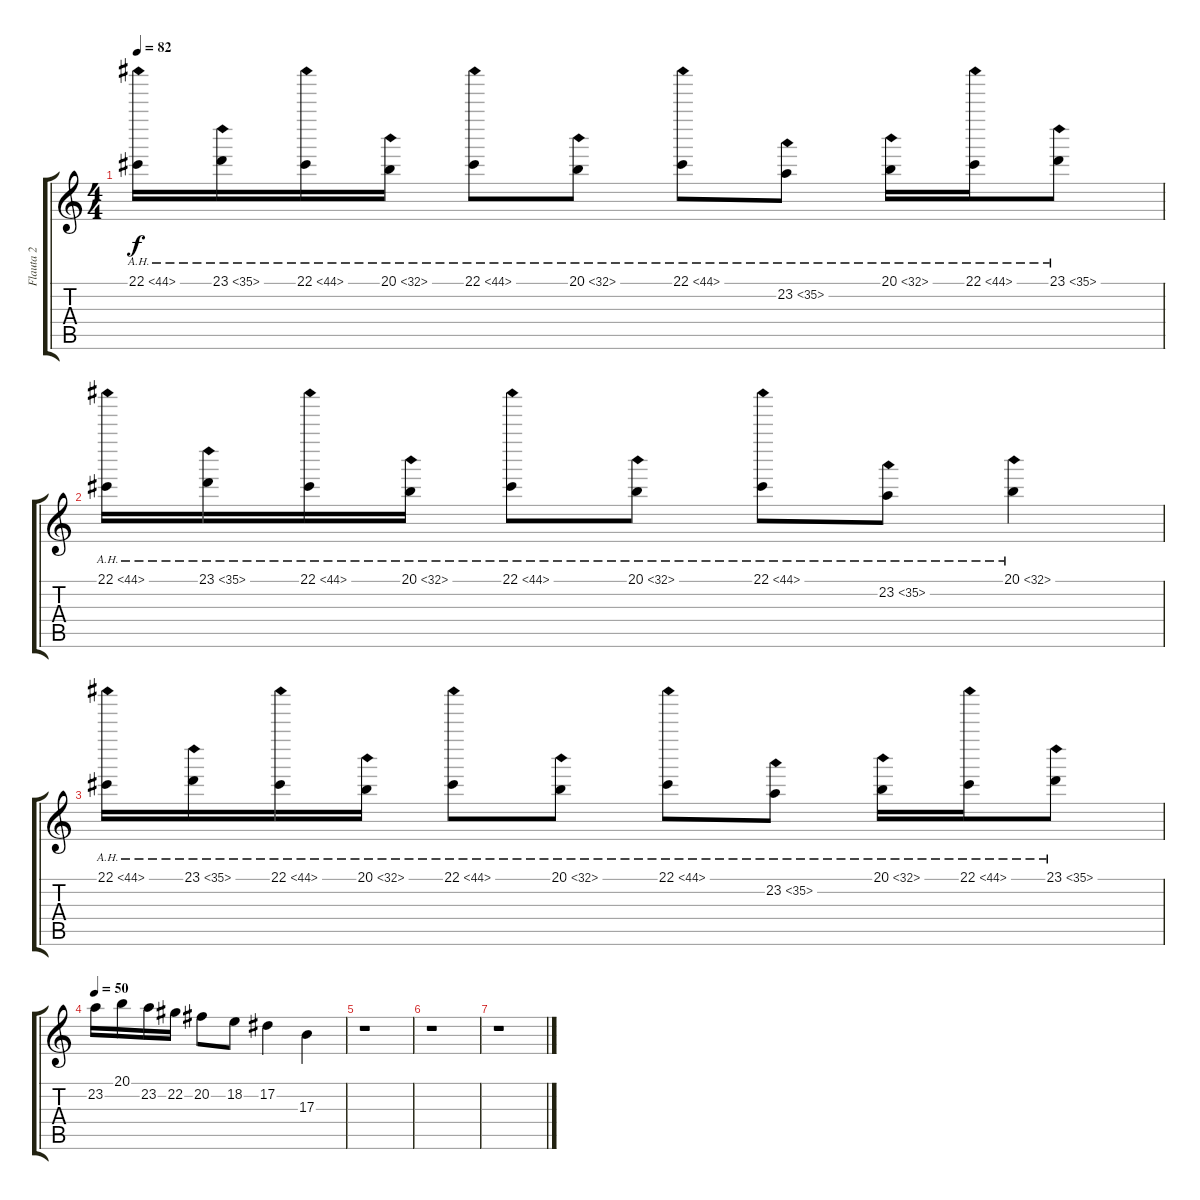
\track ("Flauta 2" "Flauta 2") {instrument flute}
\staff {score tabs}
\tuning (Eb4 Bb3 Gb3 Db3 Ab2 Eb2) {hide}
\ts (4 4)
\tempo 82
\clef g2
\ks c
22.1{ah 22}.16{dy f} 23.1{ah 12}.16 22.1{ah 22}.16 20.1{ah 12}.16 22.1{ah 22}.8 20.1{ah 12}.8 22.1{ah 22}.8 23.2{ah 12}.8 20.1{ah 12}.16 22.1{ah 22}.16 23.1{ah 12}.8 |
22.1{ah 22}.16 23.1{ah 12}.16 22.1{ah 22}.16 20.1{ah 12}.16 22.1{ah 22}.8 20.1{ah 12}.8 22.1{ah 22}.8 23.2{ah 12}.8 20.1{ah 12}.4 |
22.1{ah 22}.16 23.1{ah 12}.16 22.1{ah 22}.16 20.1{ah 12}.16 22.1{ah 22}.8 20.1{ah 12}.8 22.1{ah 22}.8 23.2{ah 12}.8 20.1{ah 12}.16 22.1{ah 22}.16 23.1{ah 12}.8 |
\tempo 50
23.2.16 20.1.16 23.2.16 22.2.16 20.2.8 18.2.8 17.2.4 17.3.4 |
r.1 |
r.1 |
r.1
